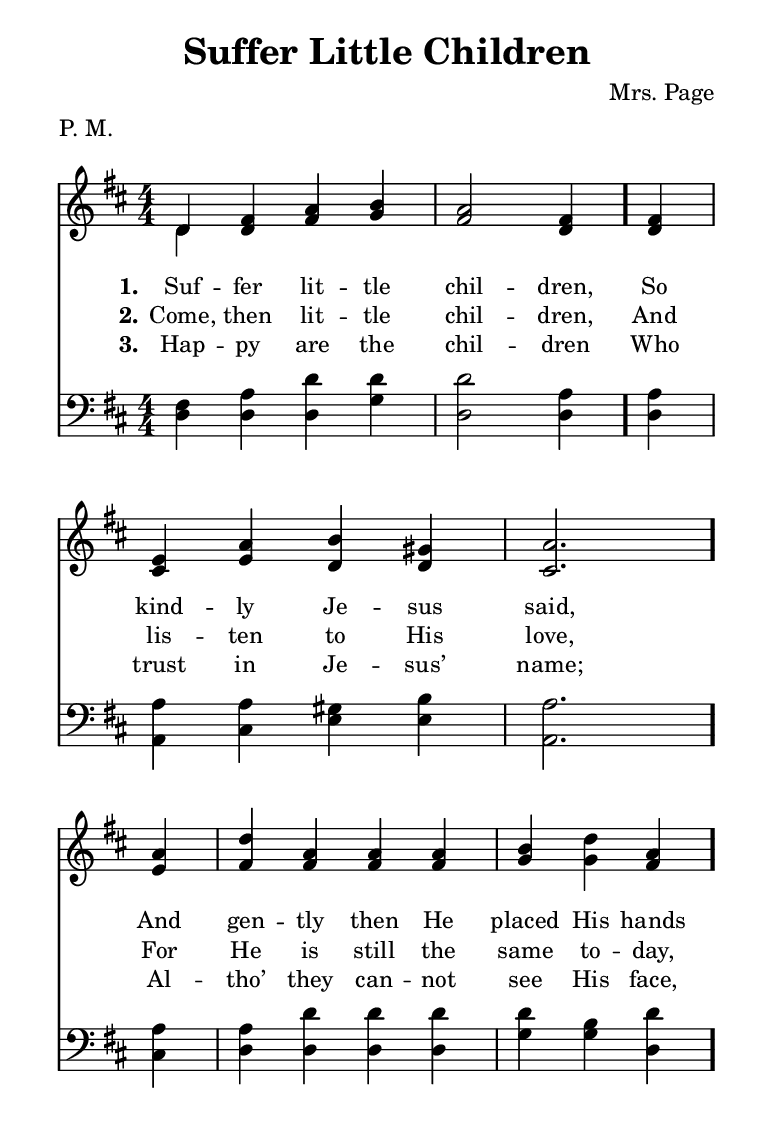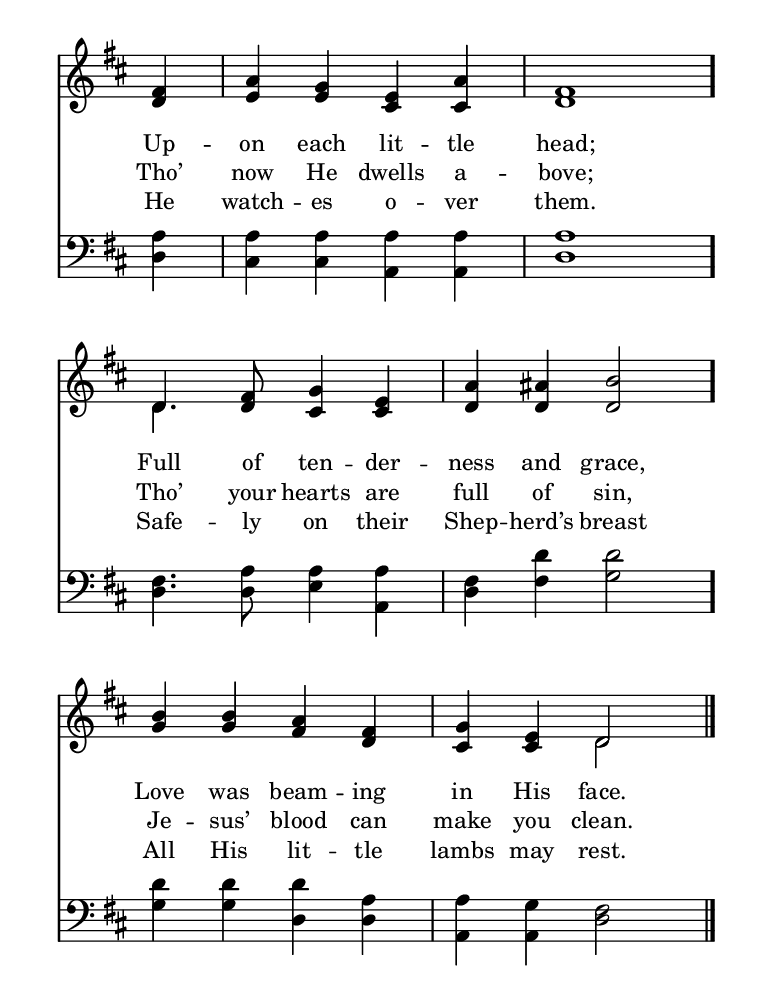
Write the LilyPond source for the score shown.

\include "common/global.ily"
\paper {
  \include "common/paper.ily"
  ragged-bottom = ##t
  ragged-last-bottom = ##t
  systems-per-page = ##f
  %page-count = ##f
}

\header{
  hymnnumber = "325"
  title = "Suffer Little Children"
  tunename = ""
  meter = "P. M."
  %poet = ""
  composer = "Mrs. Page"
  %copyright = ""
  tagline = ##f
}

% for fermata in MIDI
ta = { \tempo 4=96 }
tb = { \tempo 4=48 }

patternAA = { c4 c4 c4 c4 | c2 c4 }
patternBA = { c4 | c4 c4 c4 c4 | c2. }
patternCA = { c4 | c4 c4 c4 c4 | c4 c4 c4 }
patternDA = { c4 | c4 c4 c4 c4 | c1 }
patternEA = { c4. c8 c4 c4 | c4 c4 c2 }
patternFA = { c4 c4 c4 c4 | c4 c4 c2 }

global = {
  \include "common/overrides.ily"
  \override Staff.TimeSignature.style = #'numbered
  \time 4/4
  \override Score.MetronomeMark.transparent = ##t % hide all fermata changes too
  \ta
  \key d \major
  %\partial 4
  \autoBeamOff
}

notesSoprano = {
\global
\relative c' {

  \changePitch \patternAA { d fis a b | a fis } \bar "."
  \changePitch \patternBA { fis | e a b gis | a } \bar "." \break
  \changePitch \patternCA { a | d a a a | b d a } \bar "."
  \changePitch \patternDA { fis | a g e a | fis } \bar "." \break
  \changePitch \patternEA { d fis g e | a ais b } \bar "."
  \changePitch \patternFA { b b a fis | g e d } \bar "." \break

  \bar "|."

}
}

notesAlto = {
\global
\relative e' {

  \changePitch \patternAA { d d fis g | fis d }
  \changePitch \patternBA { d | cis e d d | cis }
  \changePitch \patternCA { e | fis fis fis fis | g g fis }
  \changePitch \patternDA { d | e e cis cis | d }
  \changePitch \patternEA { d d cis cis | d d d }
  \changePitch \patternFA { g g fis d | cis cis d }

}
}

notesTenor = {
\global
\relative a {

  \changePitch \patternAA { fis a d d | d a }
  \changePitch \patternBA { a | a a gis b | a }
  \changePitch \patternCA { a | a d d d | d b d }
  \changePitch \patternDA { a | a a a a | a }
  \changePitch \patternEA { fis a a a | fis d' d }
  \changePitch \patternFA { d d d a | a g fis }

}
}

notesBass = {
\global
\relative f {

  \changePitch \patternAA { d d d g | d d }
  \changePitch \patternBA { d | a cis e e | a, }
  \changePitch \patternCA { cis | d d d d | g g d }
  \changePitch \patternDA { d | cis cis a a | d }
  \changePitch \patternEA { d d e a, | d fis g }
  \changePitch \patternFA { g g d d | a a d }

}
}

wordsA = \lyricmode {
\set stanza = "1."

Suf -- fer lit -- tle chil -- dren,
So kind -- ly Je -- sus said,
And gen -- tly then He placed His hands
Up -- on each lit -- tle head;
Full of ten -- der -- ness and grace,
Love was beam -- ing in His face.

}

wordsB = \lyricmode {
\set stanza = "2."

Come, then lit -- tle chil -- dren,
And lis -- ten to His love,
For He is still the same to -- day,
Tho’ now He dwells a -- bove;
Tho’ your hearts are full of sin,
Je -- sus’ blood can make you clean.

}

wordsC = \lyricmode {
\set stanza = "3."

Hap -- py are the chil -- dren
Who trust in Je -- sus’ name;
Al -- tho’ they can -- not see His face,
He watch -- es o -- ver them.
Safe -- ly on their Shep -- herd’s breast
All His lit -- tle lambs may rest.

}

\score {
  \context ChoirStaff <<
    \context Staff = upper <<
      \set ChoirStaff.systemStartDelimiter = #'SystemStartBar
      \partcombine #'(2 . 9) \notesSoprano \notesAlto
      \context NullVoice = sopranos { \voiceOne << \notesSoprano >> }
      \context NullVoice = altos { \voiceTwo << \notesAlto >> }
      \context Lyrics = one   \lyricsto sopranos \wordsA
      \context Lyrics = two   \lyricsto sopranos \wordsB
      \context Lyrics = three \lyricsto sopranos \wordsC
    >>
    \context Staff = men <<
      \clef bass
      \partcombine #'(2 . 9) \notesTenor \notesBass
      \context NullVoice = tenors { \voiceOne << \notesTenor >> }
      \context NullVoice = basses { \voiceTwo << \notesBass >> }
    >>
  >>
  \layout {
    \include "common/layout.ily"
  }
  \midi{
    \include "common/midi.ily"
  }
}

\version "2.19.49"  % necessary for upgrading to future LilyPond versions.

% vi:set et ts=2 sw=2 ai nocindent syntax=lilypond:
